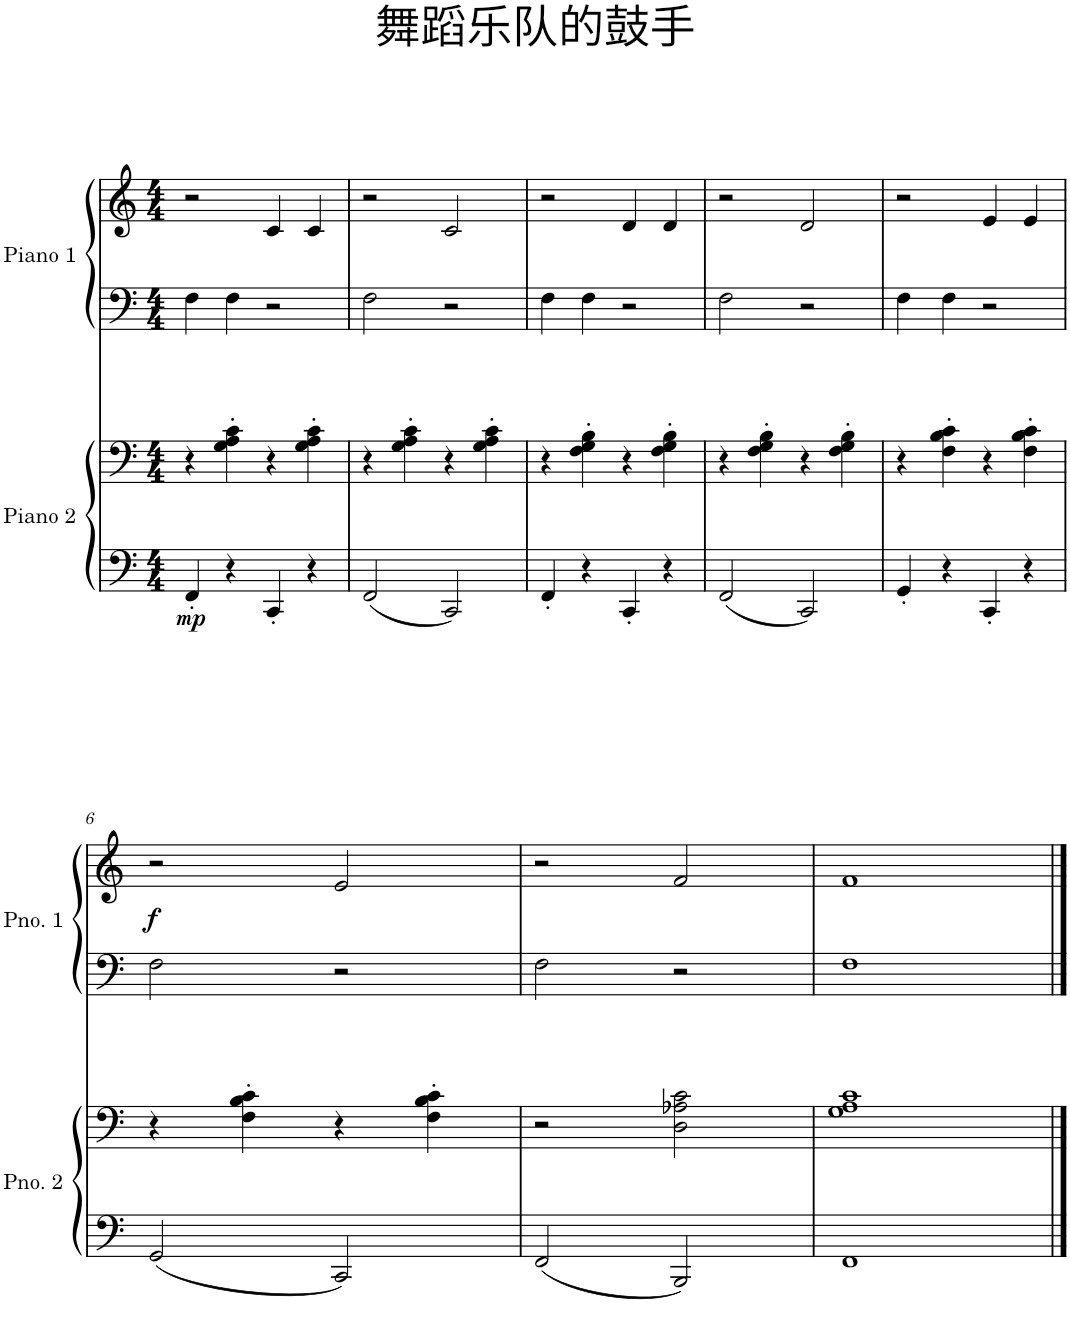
**kern	**kern	**dynam	**kern	**kern	**dynam
*part2	*part2	*part2	*part1	*part1	*part1
*staff4	*staff3	*staff3/4	*staff2	*staff1	*staff1/2
*I"Piano 2	*	*	*I"Piano 1	*	*
*I'Pno. 2	*	*	*I'Pno. 1	*	*
*clefF4	*clefF4	*	*clefF4	*clefG2	*
*k[]	*k[]	*	*k[]	*k[]	*
*M4/4	*M4/4	*	*M4/4	*M4/4	*
=1	=1	=1	=1	=1	=1
!	!	!LO:DY:b=2	!	!	!
4FF'/	4r	mp	4F\	2r	.
4r	4G\' 4A\' 4c\'	.	4F\	.	.
4CC'/	4r	.	2r	4c/	.
4r	4G\' 4A\' 4c\'	.	.	4c/	.
=2	=2	=2	=2	=2	=2
2FF/	4r	.	2F\	2r	.
.	4G\' 4A\' 4c\'	.	.	.	.
2CC/	4r	.	2r	2c/	.
.	4G\' 4A\' 4c\'	.	.	.	.
=3	=3	=3	=3	=3	=3
4FF'/	4r	.	4F\	2r	.
4r	4F\' 4G\' 4B\'	.	4F\	.	.
4CC'/	4r	.	2r	4d/	.
4r	4F\' 4G\' 4B\'	.	.	4d/	.
=4	=4	=4	=4	=4	=4
2FF/	4r	.	2F\	2r	.
.	4F\' 4G\' 4B\'	.	.	.	.
2CC/	4r	.	2r	2d/	.
.	4F\' 4G\' 4B\'	.	.	.	.
=5	=5	=5	=5	=5	=5
4GG'/	4r	.	4F\	2r	.
4r	4F\' 4B\' 4c\'	.	4F\	.	.
4CC'/	4r	.	2r	4e/	.
4r	4F\' 4B\' 4c\'	.	.	4e/	.
!!LO:LB:g=z
=6	=6	=6	=6	=6	=6
!	!	!	!	!	!LO:DY:b
2GG/	4r	.	2F\	2r	f
.	4F\' 4B\' 4c\'	.	.	.	.
2CC/	4r	.	2r	2e/	.
.	4F\' 4B\' 4c\'	.	.	.	.
=7	=7	=7	=7	=7	=7
2FF/	2r	.	2F\	2r	.
2BBB/	2D\ 2A-X\ 2c\	.	2r	2f/	.
=8	=8	=8	=8	=8	=8
1FF	1G 1A 1c	.	1F	1f	.
==	==	==	==	==	==
*-	*-	*-	*-	*-	*-
